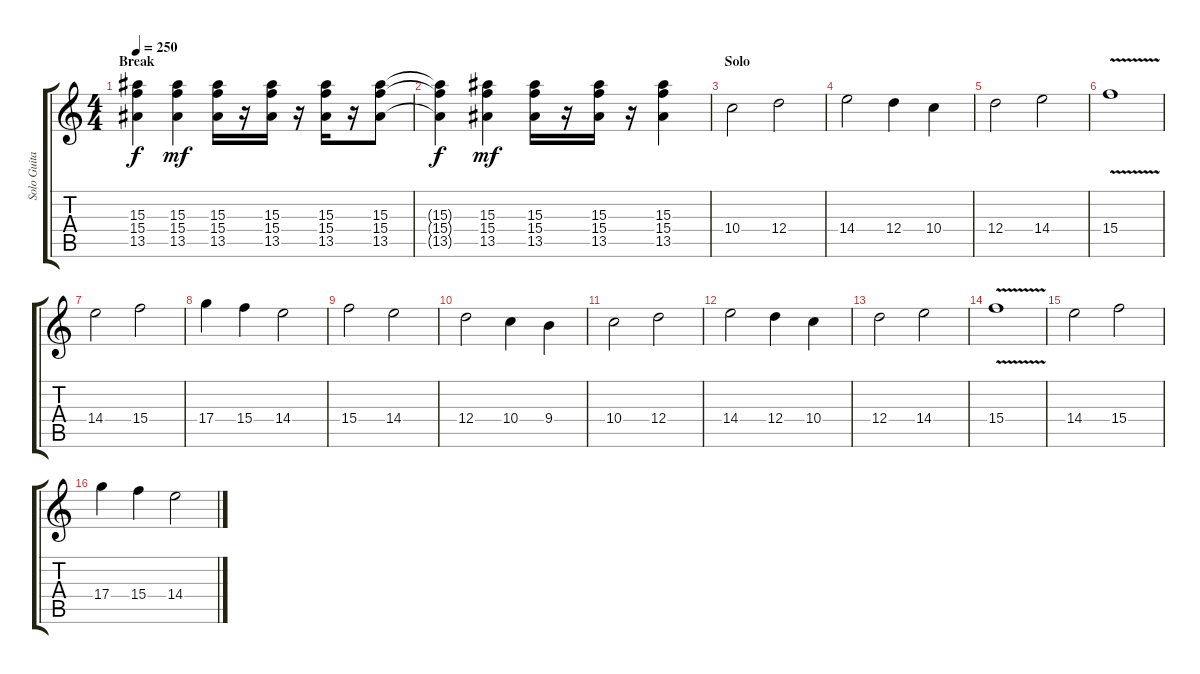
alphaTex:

\track ("Solo Guitar" "Solo Guita") {instrument distortionguitar}
\staff {score tabs}
\tuning (E4 B3 G3 D3 A2 E2) {hide}
\ts (4 4)
\section ("" "Break")
\tempo 250
\clef g2
\ks c
(15.3{t} 15.4{t} 13.5{t}).4{dy f} (15.3 15.4 13.5).4{dy mf} (15.3 15.4 13.5).16 r.16 (15.3 15.4 13.5).16 r.16 (15.3 15.4 13.5).16 r.16 (15.3 15.4 13.5).8 |
(15.3{t} 15.4{t} 13.5{t}).4{dy f} (15.3 15.4 13.5).4{dy mf} (15.3 15.4 13.5).16 r.16 (15.3 15.4 13.5).16 r.16 (15.3 15.4 13.5).4 |
\section ("" "Solo")
10.4.2 12.4.2 |
14.4.2 12.4.4 10.4.4 |
12.4.2 14.4.2 |
15.4{v}.1 |
14.4.2 15.4.2 |
17.4.4 15.4.4 14.4.2 |
15.4.2 14.4.2 |
12.4.2 10.4.4 9.4.4 |
10.4.2 12.4.2 |
14.4.2 12.4.4 10.4.4 |
12.4.2 14.4.2 |
15.4{v}.1 |
14.4.2 15.4.2 |
17.4.4 15.4.4 14.4.2
